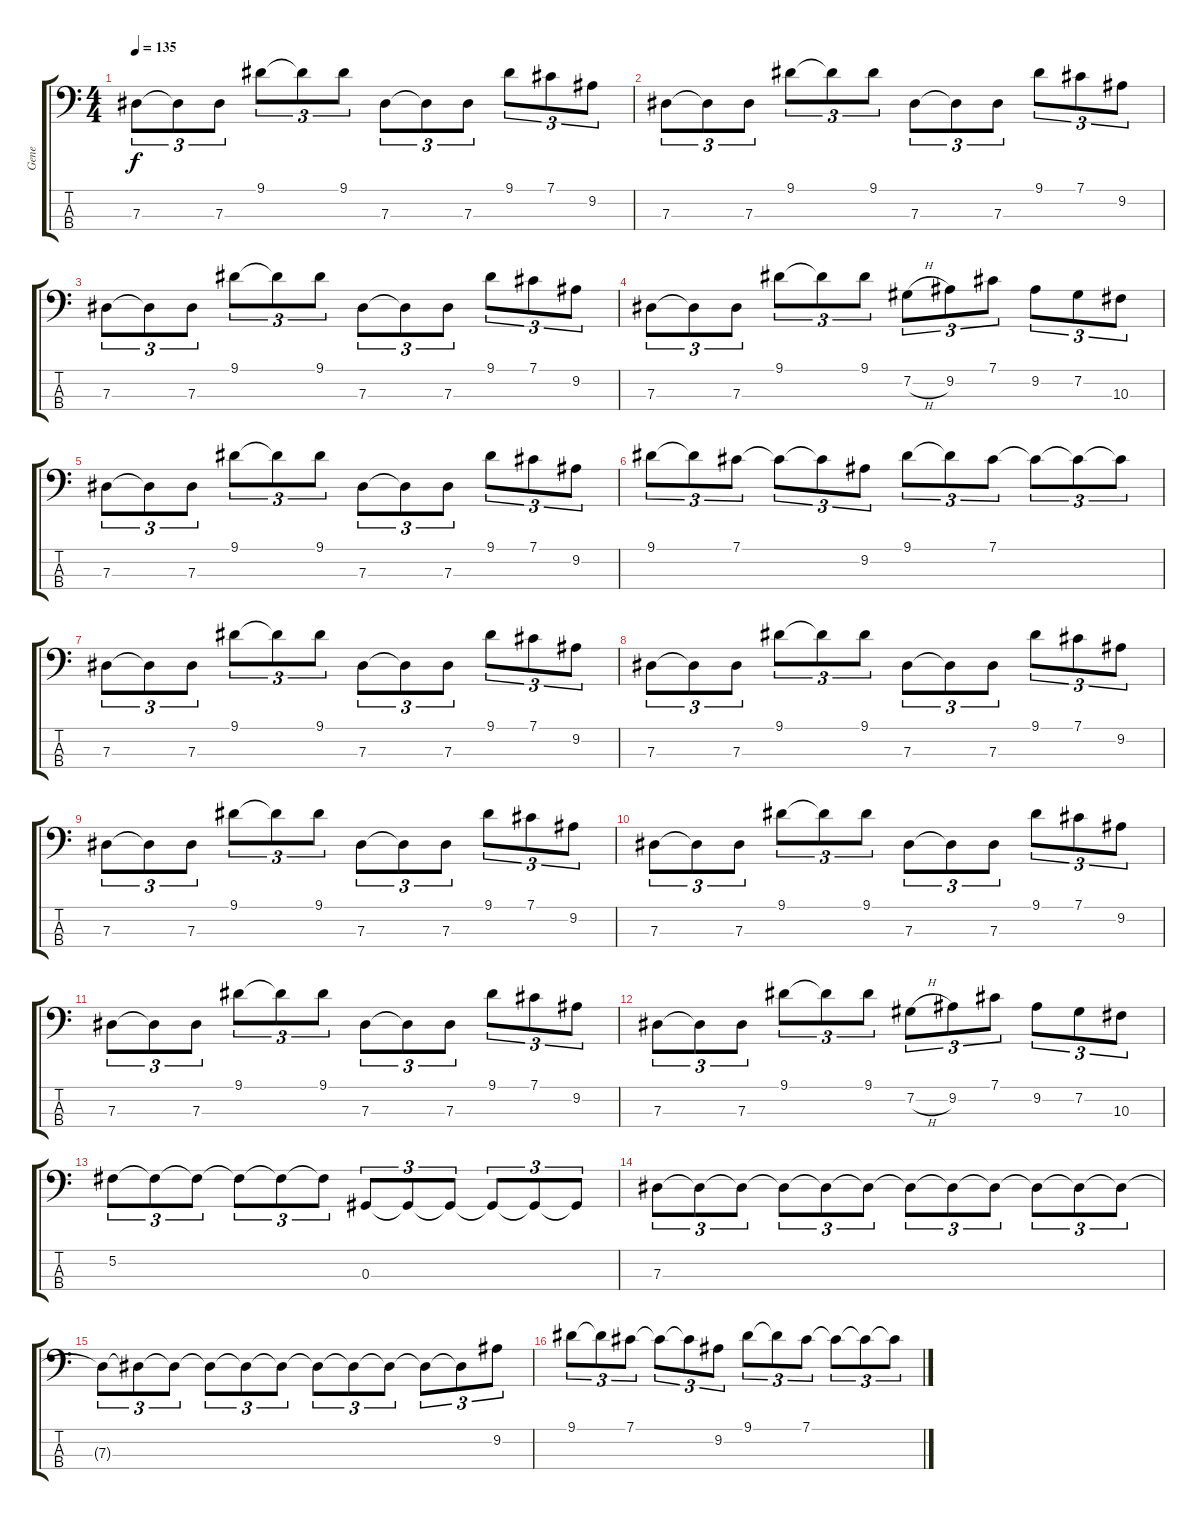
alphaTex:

\track ("Gene" "Gene") {instrument electricbasspick}
\staff {score tabs}
\tuning (Gb2 Db2 Ab1 Eb1) {hide}
\ts (4 4)
\tempo 135
\clef f4
\ks c
7.3.8{tu (3 2) dy f} 7.3{t}.8{tu (3 2)} 7.3.8{tu (3 2)} 9.1.8{tu (3 2)} 9.1{t}.8{tu (3 2)} 9.1.8{tu (3 2)} 7.3.8{tu (3 2)} 7.3{t}.8{tu (3 2)} 7.3.8{tu (3 2)} 9.1.8{tu (3 2)} 7.1.8{tu (3 2)} 9.2.8{tu (3 2)} |
7.3.8{tu (3 2)} 7.3{t}.8{tu (3 2)} 7.3.8{tu (3 2)} 9.1.8{tu (3 2)} 9.1{t}.8{tu (3 2)} 9.1.8{tu (3 2)} 7.3.8{tu (3 2)} 7.3{t}.8{tu (3 2)} 7.3.8{tu (3 2)} 9.1.8{tu (3 2)} 7.1.8{tu (3 2)} 9.2.8{tu (3 2)} |
7.3.8{tu (3 2)} 7.3{t}.8{tu (3 2)} 7.3.8{tu (3 2)} 9.1.8{tu (3 2)} 9.1{t}.8{tu (3 2)} 9.1.8{tu (3 2)} 7.3.8{tu (3 2)} 7.3{t}.8{tu (3 2)} 7.3.8{tu (3 2)} 9.1.8{tu (3 2)} 7.1.8{tu (3 2)} 9.2.8{tu (3 2)} |
7.3.8{tu (3 2)} 7.3{t}.8{tu (3 2)} 7.3.8{tu (3 2)} 9.1.8{tu (3 2)} 9.1{t}.8{tu (3 2)} 9.1.8{tu (3 2)} 7.2{h}.8{tu (3 2)} 9.2.8{tu (3 2)} 7.1.8{tu (3 2)} 9.2.8{tu (3 2)} 7.2.8{tu (3 2)} 10.3.8{tu (3 2)} |
7.3.8{tu (3 2)} 7.3{t}.8{tu (3 2)} 7.3.8{tu (3 2)} 9.1.8{tu (3 2)} 9.1{t}.8{tu (3 2)} 9.1.8{tu (3 2)} 7.3.8{tu (3 2)} 7.3{t}.8{tu (3 2)} 7.3.8{tu (3 2)} 9.1.8{tu (3 2)} 7.1.8{tu (3 2)} 9.2.8{tu (3 2)} |
9.1.8{tu (3 2)} 9.1{t}.8{tu (3 2)} 7.1.8{tu (3 2)} 7.1{t}.8{tu (3 2)} 7.1{t}.8{tu (3 2)} 9.2.8{tu (3 2)} 9.1.8{tu (3 2)} 9.1{t}.8{tu (3 2)} 7.1.8{tu (3 2)} 7.1{t}.8{tu (3 2)} 7.1{t}.8{tu (3 2)} 7.1{t}.8{tu (3 2)} |
7.3.8{tu (3 2)} 7.3{t}.8{tu (3 2)} 7.3.8{tu (3 2)} 9.1.8{tu (3 2)} 9.1{t}.8{tu (3 2)} 9.1.8{tu (3 2)} 7.3.8{tu (3 2)} 7.3{t}.8{tu (3 2)} 7.3.8{tu (3 2)} 9.1.8{tu (3 2)} 7.1.8{tu (3 2)} 9.2.8{tu (3 2)} |
7.3.8{tu (3 2)} 7.3{t}.8{tu (3 2)} 7.3.8{tu (3 2)} 9.1.8{tu (3 2)} 9.1{t}.8{tu (3 2)} 9.1.8{tu (3 2)} 7.3.8{tu (3 2)} 7.3{t}.8{tu (3 2)} 7.3.8{tu (3 2)} 9.1.8{tu (3 2)} 7.1.8{tu (3 2)} 9.2.8{tu (3 2)} |
7.3.8{tu (3 2)} 7.3{t}.8{tu (3 2)} 7.3.8{tu (3 2)} 9.1.8{tu (3 2)} 9.1{t}.8{tu (3 2)} 9.1.8{tu (3 2)} 7.3.8{tu (3 2)} 7.3{t}.8{tu (3 2)} 7.3.8{tu (3 2)} 9.1.8{tu (3 2)} 7.1.8{tu (3 2)} 9.2.8{tu (3 2)} |
7.3.8{tu (3 2)} 7.3{t}.8{tu (3 2)} 7.3.8{tu (3 2)} 9.1.8{tu (3 2)} 9.1{t}.8{tu (3 2)} 9.1.8{tu (3 2)} 7.3.8{tu (3 2)} 7.3{t}.8{tu (3 2)} 7.3.8{tu (3 2)} 9.1.8{tu (3 2)} 7.1.8{tu (3 2)} 9.2.8{tu (3 2)} |
7.3.8{tu (3 2)} 7.3{t}.8{tu (3 2)} 7.3.8{tu (3 2)} 9.1.8{tu (3 2)} 9.1{t}.8{tu (3 2)} 9.1.8{tu (3 2)} 7.3.8{tu (3 2)} 7.3{t}.8{tu (3 2)} 7.3.8{tu (3 2)} 9.1.8{tu (3 2)} 7.1.8{tu (3 2)} 9.2.8{tu (3 2)} |
7.3.8{tu (3 2)} 7.3{t}.8{tu (3 2)} 7.3.8{tu (3 2)} 9.1.8{tu (3 2)} 9.1{t}.8{tu (3 2)} 9.1.8{tu (3 2)} 7.2{h}.8{tu (3 2)} 9.2.8{tu (3 2)} 7.1.8{tu (3 2)} 9.2.8{tu (3 2)} 7.2.8{tu (3 2)} 10.3.8{tu (3 2)} |
5.2.8{tu (3 2)} 5.2{t}.8{tu (3 2)} 5.2{t}.8{tu (3 2)} 5.2{t}.8{tu (3 2)} 5.2{t}.8{tu (3 2)} 5.2{t}.8{tu (3 2)} 0.3.8{tu (3 2)} 0.3{t}.8{tu (3 2)} 0.3{t}.8{tu (3 2)} 0.3{t}.8{tu (3 2)} 0.3{t}.8{tu (3 2)} 0.3{t}.8{tu (3 2)} |
7.3.8{tu (3 2)} 7.3{t}.8{tu (3 2)} 7.3{t}.8{tu (3 2)} 7.3{t}.8{tu (3 2)} 7.3{t}.8{tu (3 2)} 7.3{t}.8{tu (3 2)} 7.3{t}.8{tu (3 2)} 7.3{t}.8{tu (3 2)} 7.3{t}.8{tu (3 2)} 7.3{t}.8{tu (3 2)} 7.3{t}.8{tu (3 2)} 7.3{t}.8{tu (3 2)} |
7.3{t}.8{tu (3 2)} 7.3{t}.8{tu (3 2)} 7.3{t}.8{tu (3 2)} 7.3{t}.8{tu (3 2)} 7.3{t}.8{tu (3 2)} 7.3{t}.8{tu (3 2)} 7.3{t}.8{tu (3 2)} 7.3{t}.8{tu (3 2)} 7.3{t}.8{tu (3 2)} 7.3{t}.8{tu (3 2)} 7.3{t}.8{tu (3 2)} 9.2.8{tu (3 2)} |
9.1.8{tu (3 2)} 9.1{t}.8{tu (3 2)} 7.1.8{tu (3 2)} 7.1{t}.8{tu (3 2)} 7.1{t}.8{tu (3 2)} 9.2.8{tu (3 2)} 9.1.8{tu (3 2)} 9.1{t}.8{tu (3 2)} 7.1.8{tu (3 2)} 7.1{t}.8{tu (3 2)} 7.1{t}.8{tu (3 2)} 7.1{t}.8{tu (3 2)}
